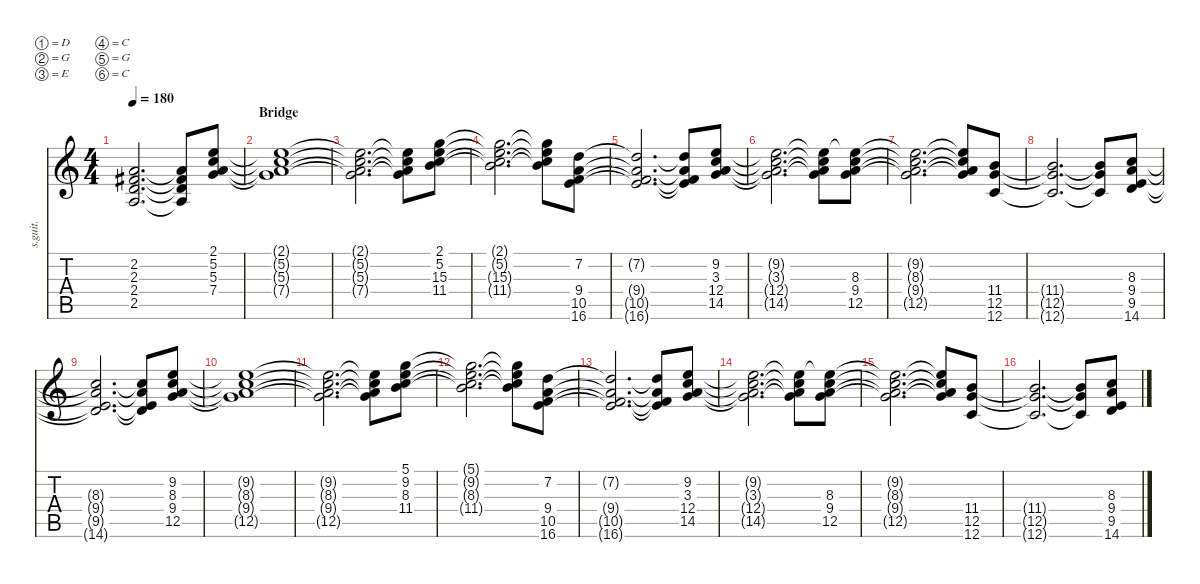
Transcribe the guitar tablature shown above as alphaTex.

\defaultSystemsLayout 4
\hideDynamics
\bracketExtendMode nobrackets
\track ("FX" "s.guit.") {instrument pad2warm}
\staff {score tabs}
\tuning (D4 G3 E3 C3 G2 C2)
\displaytranspose 12
\ts (4 4)
\tempo 180
\clef g2
\ks c
(2.2{t} 2.3{t acc #} 2.4{t} 2.5{t}).2{d lyrics (0 "") lyrics (1 "") lyrics (2 "") lyrics (3 "") lyrics (4 "") dy f} (2.2{t} 2.3{t acc #} 2.4{t} 2.5{t}).8{lyrics (0 "") lyrics (1 "") lyrics (2 "") lyrics (3 "") lyrics (4 "")} (2.1 5.2 5.3 7.4).8{lyrics (0 "") lyrics (1 "") lyrics (2 "") lyrics (3 "") lyrics (4 "")} |
\section ("" "Bridge")
(2.1{t} 5.2{t} 5.3{t} 7.4{t}).1{lyrics (0 "") lyrics (1 "") lyrics (2 "") lyrics (3 "") lyrics (4 "")} |
(2.1{t} 5.2{t} 5.3{t} 7.4{t}).2{d lyrics (0 "") lyrics (1 "") lyrics (2 "") lyrics (3 "") lyrics (4 "")} (2.1{t} 5.2{t} 5.3{t} 7.4{t}).8{lyrics (0 "") lyrics (1 "") lyrics (2 "") lyrics (3 "") lyrics (4 "")} (2.1 5.2 15.3 11.4).8{lyrics (0 "") lyrics (1 "") lyrics (2 "") lyrics (3 "") lyrics (4 "")} |
(2.1{t} 5.2{t} 15.3{t} 11.4{t}).2{d lyrics (0 "") lyrics (1 "") lyrics (2 "") lyrics (3 "") lyrics (4 "")} (2.1{t} 5.2{t} 15.3{t} 11.4{t}).8{lyrics (0 "") lyrics (1 "") lyrics (2 "") lyrics (3 "") lyrics (4 "")} (7.2 9.4 10.5 16.6).8{lyrics (0 "") lyrics (1 "") lyrics (2 "") lyrics (3 "") lyrics (4 "")} |
(7.2{t} 9.4{t} 10.5{t} 16.6{t}).2{d lyrics (0 "") lyrics (1 "") lyrics (2 "") lyrics (3 "") lyrics (4 "")} (7.2{t} 9.4{t} 10.5{t} 16.6{t}).8{lyrics (0 "") lyrics (1 "") lyrics (2 "") lyrics (3 "") lyrics (4 "")} (9.2 3.3 12.4 14.5).8{lyrics (0 "") lyrics (1 "") lyrics (2 "") lyrics (3 "") lyrics (4 "")} |
(9.2{t} 3.3{t} 12.4{t} 14.5{t}).2{d lyrics (0 "") lyrics (1 "") lyrics (2 "") lyrics (3 "") lyrics (4 "")} (9.2{t} 3.3{t} 12.4{t} 14.5{t}).8{lyrics (0 "") lyrics (1 "") lyrics (2 "") lyrics (3 "") lyrics (4 "")} (8.3 9.4 12.5 9.2{t}).8{lyrics (0 "") lyrics (1 "") lyrics (2 "") lyrics (3 "") lyrics (4 "")} |
(9.2{t} 8.3{t} 9.4{t} 12.5{t}).2{d lyrics (0 "") lyrics (1 "") lyrics (2 "") lyrics (3 "") lyrics (4 "")} (9.2{t} 8.3{t} 9.4{t} 12.5{t}).8{lyrics (0 "") lyrics (1 "") lyrics (2 "") lyrics (3 "") lyrics (4 "")} (11.4 12.5 12.6).8{lyrics (0 "") lyrics (1 "") lyrics (2 "") lyrics (3 "") lyrics (4 "")} |
(11.4{t} 12.5{t} 12.6{t}).2{d lyrics (0 "") lyrics (1 "") lyrics (2 "") lyrics (3 "") lyrics (4 "")} (11.4{t} 12.5{t} 12.6{t}).8{lyrics (0 "") lyrics (1 "") lyrics (2 "") lyrics (3 "") lyrics (4 "")} (8.3 9.4 9.5 14.6).8{lyrics (0 "") lyrics (1 "") lyrics (2 "") lyrics (3 "") lyrics (4 "")} |
(8.3{t} 9.4{t} 9.5{t} 14.6{t}).2{d lyrics (0 "") lyrics (1 "") lyrics (2 "") lyrics (3 "") lyrics (4 "")} (8.3{t} 9.4{t} 9.5{t} 14.6{t}).8{lyrics (0 "") lyrics (1 "") lyrics (2 "") lyrics (3 "") lyrics (4 "")} (9.2 8.3 9.4 12.5).8{lyrics (0 "") lyrics (1 "") lyrics (2 "") lyrics (3 "") lyrics (4 "")} |
(9.2{t} 8.3{t} 9.4{t} 12.5{t}).1{lyrics (0 "") lyrics (1 "") lyrics (2 "") lyrics (3 "") lyrics (4 "")} |
(9.2{t} 8.3{t} 9.4{t} 12.5{t}).2{d lyrics (0 "") lyrics (1 "") lyrics (2 "") lyrics (3 "") lyrics (4 "")} (9.2{t} 8.3{t} 9.4{t} 12.5{t}).8{lyrics (0 "") lyrics (1 "") lyrics (2 "") lyrics (3 "") lyrics (4 "")} (5.1 9.2 8.3 11.4).8{lyrics (0 "") lyrics (1 "") lyrics (2 "") lyrics (3 "") lyrics (4 "")} |
(5.1{t} 9.2{t} 8.3{t} 11.4{t}).2{d lyrics (0 "") lyrics (1 "") lyrics (2 "") lyrics (3 "") lyrics (4 "")} (5.1{t} 9.2{t} 8.3{t} 11.4{t}).8{lyrics (0 "") lyrics (1 "") lyrics (2 "") lyrics (3 "") lyrics (4 "")} (7.2 9.4 10.5 16.6).8{lyrics (0 "") lyrics (1 "") lyrics (2 "") lyrics (3 "") lyrics (4 "")} |
(7.2{t} 9.4{t} 10.5{t} 16.6{t}).2{d lyrics (0 "") lyrics (1 "") lyrics (2 "") lyrics (3 "") lyrics (4 "")} (7.2{t} 9.4{t} 10.5{t} 16.6{t}).8{lyrics (0 "") lyrics (1 "") lyrics (2 "") lyrics (3 "") lyrics (4 "")} (9.2 3.3 12.4 14.5).8{lyrics (0 "") lyrics (1 "") lyrics (2 "") lyrics (3 "") lyrics (4 "")} |
(9.2{t} 3.3{t} 12.4{t} 14.5{t}).2{d lyrics (0 "") lyrics (1 "") lyrics (2 "") lyrics (3 "") lyrics (4 "")} (9.2{t} 3.3{t} 12.4{t} 14.5{t}).8{lyrics (0 "") lyrics (1 "") lyrics (2 "") lyrics (3 "") lyrics (4 "")} (8.3 9.4 12.5 9.2{t}).8{lyrics (0 "") lyrics (1 "") lyrics (2 "") lyrics (3 "") lyrics (4 "")} |
(9.2{t} 8.3{t} 9.4{t} 12.5{t}).2{d lyrics (0 "") lyrics (1 "") lyrics (2 "") lyrics (3 "") lyrics (4 "")} (9.2{t} 8.3{t} 9.4{t} 12.5{t}).8{lyrics (0 "") lyrics (1 "") lyrics (2 "") lyrics (3 "") lyrics (4 "")} (11.4 12.5 12.6).8{lyrics (0 "") lyrics (1 "") lyrics (2 "") lyrics (3 "") lyrics (4 "")} |
(11.4{t} 12.5{t} 12.6{t}).2{d lyrics (0 "") lyrics (1 "") lyrics (2 "") lyrics (3 "") lyrics (4 "")} (11.4{t} 12.5{t} 12.6{t}).8{lyrics (0 "") lyrics (1 "") lyrics (2 "") lyrics (3 "") lyrics (4 "")} (8.3 9.4 9.5 14.6).8{lyrics (0 "") lyrics (1 "") lyrics (2 "") lyrics (3 "") lyrics (4 "")}
